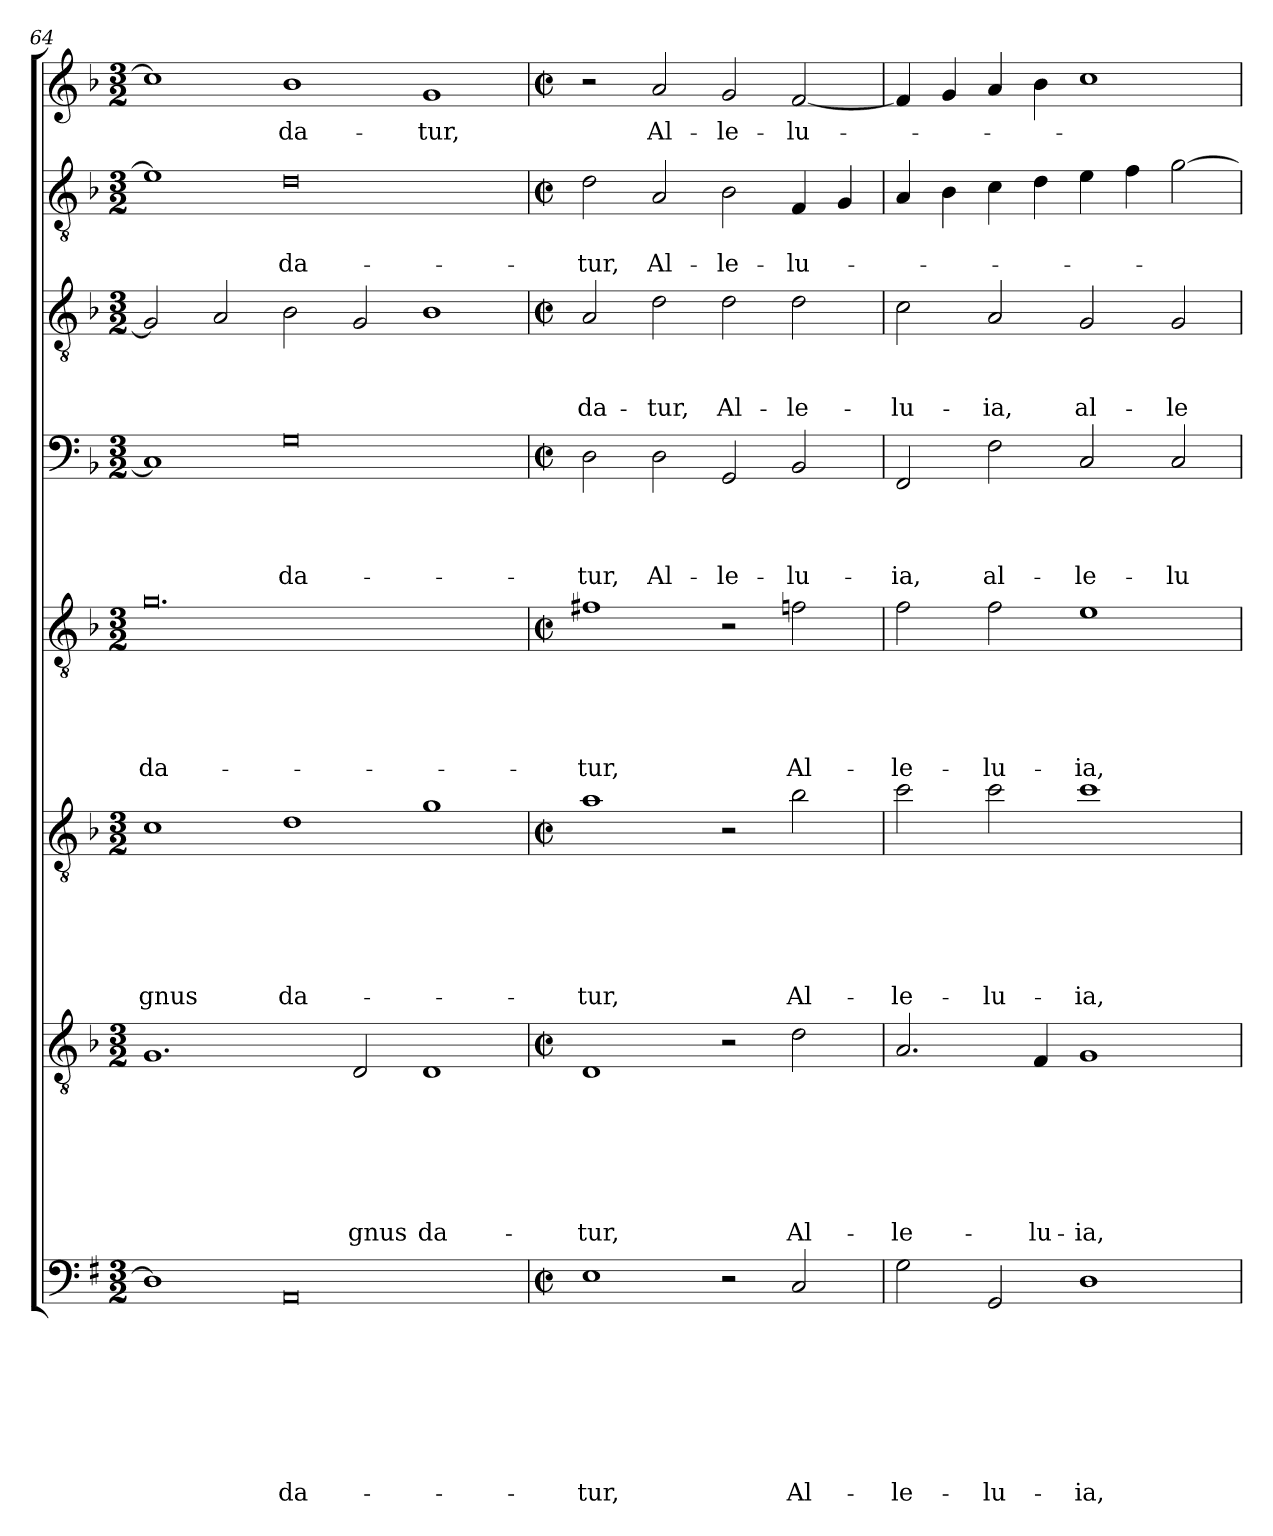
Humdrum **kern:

**kern	**text	**text	**text	**text	**text	**text	**text	**text	**kern	**text	**text	**text	**text	**text	**text	**text	**kern	**text	**text	**text	**text	**text	**text	**kern	**text	**text	**text	**text	**text	**kern	**text	**text	**text	**text	**kern	**text	**text	**text	**kern	**text	**text	**kern	**text
*part8	*part8	*part8	*part8	*part8	*part8	*part8	*part8	*part8	*part7	*part7	*part7	*part7	*part7	*part7	*part7	*part7	*part6	*part6	*part6	*part6	*part6	*part6	*part6	*part5	*part5	*part5	*part5	*part5	*part5	*part4	*part4	*part4	*part4	*part4	*part3	*part3	*part3	*part3	*part2	*part2	*part2	*part1	*part1
*staff8	*staff8	*staff8	*staff8	*staff8	*staff8	*staff8	*staff8	*staff8	*staff7	*staff7	*staff7	*staff7	*staff7	*staff7	*staff7	*staff7	*staff6	*staff6	*staff6	*staff6	*staff6	*staff6	*staff6	*staff5	*staff5	*staff5	*staff5	*staff5	*staff5	*staff4	*staff4	*staff4	*staff4	*staff4	*staff3	*staff3	*staff3	*staff3	*staff2	*staff2	*staff2	*staff1	*staff1
*clefF4	*	*	*	*	*	*	*	*	*clefGv2	*	*	*	*	*	*	*	*clefGv2	*	*	*	*	*	*	*clefGv2	*	*	*	*	*	*clefF4	*	*	*	*	*clefGv2	*	*	*	*clefGv2	*	*	*clefG2	*
*ITrd1c2	*	*	*	*	*	*	*	*	*	*	*	*	*	*	*	*	*ITrd8c14	*	*	*	*	*	*	*	*	*	*	*	*	*	*	*	*	*	*	*	*	*	*	*	*	*	*
*k[b-]	*	*	*	*	*	*	*	*	*k[b-]	*	*	*	*	*	*	*	*k[b-]	*	*	*	*	*	*	*k[b-]	*	*	*	*	*	*k[b-]	*	*	*	*	*k[b-]	*	*	*	*k[b-]	*	*	*k[b-]	*
*d:	*	*	*	*	*	*	*	*	*d:	*	*	*	*	*	*	*	*d:	*	*	*	*	*	*	*d:	*	*	*	*	*	*d:	*	*	*	*	*d:	*	*	*	*d:	*	*	*d:	*
*M3/2	*	*	*	*	*	*	*	*	*M3/2	*	*	*	*	*	*	*	*M3/2	*	*	*	*	*	*	*M3/2	*	*	*	*	*	*M3/2	*	*	*	*	*M3/2	*	*	*	*M3/2	*	*	*M3/2	*
=64	=64	=64	=64	=64	=64	=64	=64	=64	=64	=64	=64	=64	=64	=64	=64	=64	=64	=64	=64	=64	=64	=64	=64	=64	=64	=64	=64	=64	=64	=64	=64	=64	=64	=64	=64	=64	=64	=64	=64	=64	=64	=64	=64
!	!	!	!	!	!	!	!	!	!	!	!	!	!	!	!	!	!	!	!	!	!	!	!LO:LY:b	!	!	!	!	!	!LO:LY:b	!	!	!	!	!	!	!	!	!	!	!	!	!	!
1C]	.	.	.	.	.	.	.	.	1.G	.	.	.	.	.	.	.	1C	.	.	.	.	.	-gnus	0.g	.	.	.	.	da-	1C]	.	.	.	.	2G/]	.	.	.	1e]	.	.	1cc]	.
.	.	.	.	.	.	.	.	.	.	.	.	.	.	.	.	.	.	.	.	.	.	.	.	.	.	.	.	.	.	.	.	.	.	.	2A/	.	.	.	.	.	.	.	.
!	!	!	!	!	!	!	!	!LO:LY:b	!	!	!	!	!	!	!	!	!	!	!	!	!	!	!LO:LY:b	!	!	!	!	!	!	!	!	!	!	!LO:LY:b	!	!	!	!	!	!	!LO:LY:b	!	!LO:LY:b
0GG	.	.	.	.	.	.	.	da-	.	.	.	.	.	.	.	.	1D	.	.	.	.	.	da-	.	.	.	.	.	.	0G	.	.	.	da-	2B-\	.	.	.	0d	.	da-	1b-	da-
!	!	!	!	!	!	!	!	!	!	!	!	!	!	!	!	!LO:LY:b	!	!	!	!	!	!	!	!	!	!	!	!	!	!	!	!	!	!	!	!	!	!	!	!	!	!	!
.	.	.	.	.	.	.	.	.	2D/	.	.	.	.	.	.	-gnus	.	.	.	.	.	.	.	.	.	.	.	.	.	.	.	.	.	.	2G/	.	.	.	.	.	.	.	.
!	!	!	!	!	!	!	!	!	!	!	!	!	!	!	!	!LO:LY:b	!	!	!	!	!	!	!	!	!	!	!	!	!	!	!	!	!	!	!	!	!	!	!	!	!	!	!LO:LY:b
.	.	.	.	.	.	.	.	.	1D	.	.	.	.	.	.	da-	1G	.	.	.	.	.	.	.	.	.	.	.	.	.	.	.	.	.	1B-	.	.	.	.	.	.	1g	-tur,
=65	=65	=65	=65	=65	=65	=65	=65	=65	=65	=65	=65	=65	=65	=65	=65	=65	=65	=65	=65	=65	=65	=65	=65	=65	=65	=65	=65	=65	=65	=65	=65	=65	=65	=65	=65	=65	=65	=65	=65	=65	=65	=65	=65
*M2/2	*	*	*	*	*	*	*	*	*M2/2	*	*	*	*	*	*	*	*M2/2	*	*	*	*	*	*	*M2/2	*	*	*	*	*	*M2/2	*	*	*	*	*M2/2	*	*	*	*M2/2	*	*	*M2/2	*
*met(c|)	*	*	*	*	*	*	*	*	*met(c|)	*	*	*	*	*	*	*	*met(c|)	*	*	*	*	*	*	*met(c|)	*	*	*	*	*	*met(c|)	*	*	*	*	*met(c|)	*	*	*	*met(c|)	*	*	*met(c|)	*
!	!	!	!	!	!	!	!	!LO:LY:b	!	!	!	!	!	!	!	!LO:LY:b	!	!	!	!	!	!	!LO:LY:b	!	!	!	!	!	!LO:LY:b	!	!	!	!	!LO:LY:b	!	!	!	!LO:LY:b	!	!	!LO:LY:b	!	!
1D	.	.	.	.	.	.	.	-tur,	1D	.	.	.	.	.	.	-tur,	1A	.	.	.	.	.	-tur,	1f#X	.	.	.	.	-tur,	2D\	.	.	.	-tur,	2A/	.	.	da-	2d\	.	-tur,	2r	.
!	!	!	!	!	!	!	!	!	!	!	!	!	!	!	!	!	!	!	!	!	!	!	!	!	!	!	!	!	!	!	!	!	!	!LO:LY:b	!	!	!	!LO:LY:b	!	!	!LO:LY:b	!	!LO:LY:b
.	.	.	.	.	.	.	.	.	.	.	.	.	.	.	.	.	.	.	.	.	.	.	.	.	.	.	.	.	.	2D\	.	.	.	Al-	2d\	.	.	-tur,	2A/	.	Al-	2a/	Al-
!	!	!	!	!	!	!	!	!	!	!	!	!	!	!	!	!	!	!	!	!	!	!	!	!	!	!	!	!	!	!	!	!	!	!LO:LY:b	!	!	!	!LO:LY:b	!	!	!LO:LY:b	!	!LO:LY:b
2r	.	.	.	.	.	.	.	.	2r	.	.	.	.	.	.	.	2r	.	.	.	.	.	.	2r	.	.	.	.	.	2GG/	.	.	.	-le-	2d\	.	.	Al-	2B-\	.	-le-	2g/	-le-
!	!	!	!	!	!	!	!	!LO:LY:b	!	!	!	!	!	!	!	!LO:LY:b	!	!	!	!	!	!	!LO:LY:b	!	!	!	!	!	!LO:LY:b	!	!	!	!	!LO:LY:b	!	!	!	!LO:LY:b	!	!	!LO:LY:b	!	!LO:LY:b
2BB-/	.	.	.	.	.	.	.	Al-	2d\	.	.	.	.	.	.	Al-	2B-\	.	.	.	.	.	Al-	2fn\	.	.	.	.	Al-	2BB-/	.	.	.	-lu-	2d\	.	.	-le-	4F/	.	-lu-	[2f/	-lu-
.	.	.	.	.	.	.	.	.	.	.	.	.	.	.	.	.	.	.	.	.	.	.	.	.	.	.	.	.	.	.	.	.	.	.	.	.	.	.	4G/	.	.	.	.
=66	=66	=66	=66	=66	=66	=66	=66	=66	=66	=66	=66	=66	=66	=66	=66	=66	=66	=66	=66	=66	=66	=66	=66	=66	=66	=66	=66	=66	=66	=66	=66	=66	=66	=66	=66	=66	=66	=66	=66	=66	=66	=66	=66
!	!	!	!	!	!	!	!	!LO:LY:b	!	!	!	!	!	!	!	!LO:LY:b	!	!	!	!	!	!	!LO:LY:b	!	!	!	!	!	!LO:LY:b	!	!	!	!	!LO:LY:b	!	!	!	!LO:LY:b	!	!	!	!	!
2F\	.	.	.	.	.	.	.	-le-	2.A/	.	.	.	.	.	.	-le-	2c\	.	.	.	.	.	-le-	2f\	.	.	.	.	-le-	2FF/	.	.	.	-ia,	2c\	.	.	-lu-	4A/	.	.	4f/]	.
.	.	.	.	.	.	.	.	.	.	.	.	.	.	.	.	.	.	.	.	.	.	.	.	.	.	.	.	.	.	.	.	.	.	.	.	.	.	.	4B-\	.	.	4g/	.
!	!	!	!	!	!	!	!	!LO:LY:b	!	!	!	!	!	!	!	!	!	!	!	!	!	!	!LO:LY:b	!	!	!	!	!	!LO:LY:b	!	!	!	!	!LO:LY:b	!	!	!	!LO:LY:b	!	!	!	!	!
2FF/	.	.	.	.	.	.	.	-lu-	.	.	.	.	.	.	.	.	2c\	.	.	.	.	.	-lu-	2f\	.	.	.	.	-lu-	2F\	.	.	.	al-	2A/	.	.	-ia,	4c\	.	.	4a/	.
!	!	!	!	!	!	!	!	!	!	!	!	!	!	!	!	!LO:LY:b	!	!	!	!	!	!	!	!	!	!	!	!	!	!	!	!	!	!	!	!	!	!	!	!	!	!	!
.	.	.	.	.	.	.	.	.	4F/	.	.	.	.	.	.	-lu-	.	.	.	.	.	.	.	.	.	.	.	.	.	.	.	.	.	.	.	.	.	.	4d\	.	.	4b-\	.
!	!	!	!	!	!	!	!	!LO:LY:b	!	!	!	!	!	!	!	!LO:LY:b	!	!	!	!	!	!	!LO:LY:b	!	!	!	!	!	!LO:LY:b	!	!	!	!	!LO:LY:b	!	!	!	!LO:LY:b	!	!	!	!	!
1C	.	.	.	.	.	.	.	-ia,	1G	.	.	.	.	.	.	-ia,	1c	.	.	.	.	.	-ia,	1e	.	.	.	.	-ia,	2C/	.	.	.	-le-	2G/	.	.	al-	4e\	.	.	1cc	.
.	.	.	.	.	.	.	.	.	.	.	.	.	.	.	.	.	.	.	.	.	.	.	.	.	.	.	.	.	.	.	.	.	.	.	.	.	.	.	4f\	.	.	.	.
!	!	!	!	!	!	!	!	!	!	!	!	!	!	!	!	!	!	!	!	!	!	!	!	!	!	!	!	!	!	!	!	!	!	!LO:LY:b	!	!	!	!LO:LY:b	!	!	!	!	!
.	.	.	.	.	.	.	.	.	.	.	.	.	.	.	.	.	.	.	.	.	.	.	.	.	.	.	.	.	.	2C/	.	.	.	-lu-	2G/	.	.	-le-	[2g\	.	.	.	.
=	=	=	=	=	=	=	=	=	=	=	=	=	=	=	=	=	=	=	=	=	=	=	=	=	=	=	=	=	=	=	=	=	=	=	=	=	=	=	=	=	=	=	=
*-	*-	*-	*-	*-	*-	*-	*-	*-	*-	*-	*-	*-	*-	*-	*-	*-	*-	*-	*-	*-	*-	*-	*-	*-	*-	*-	*-	*-	*-	*-	*-	*-	*-	*-	*-	*-	*-	*-	*-	*-	*-	*-	*-
